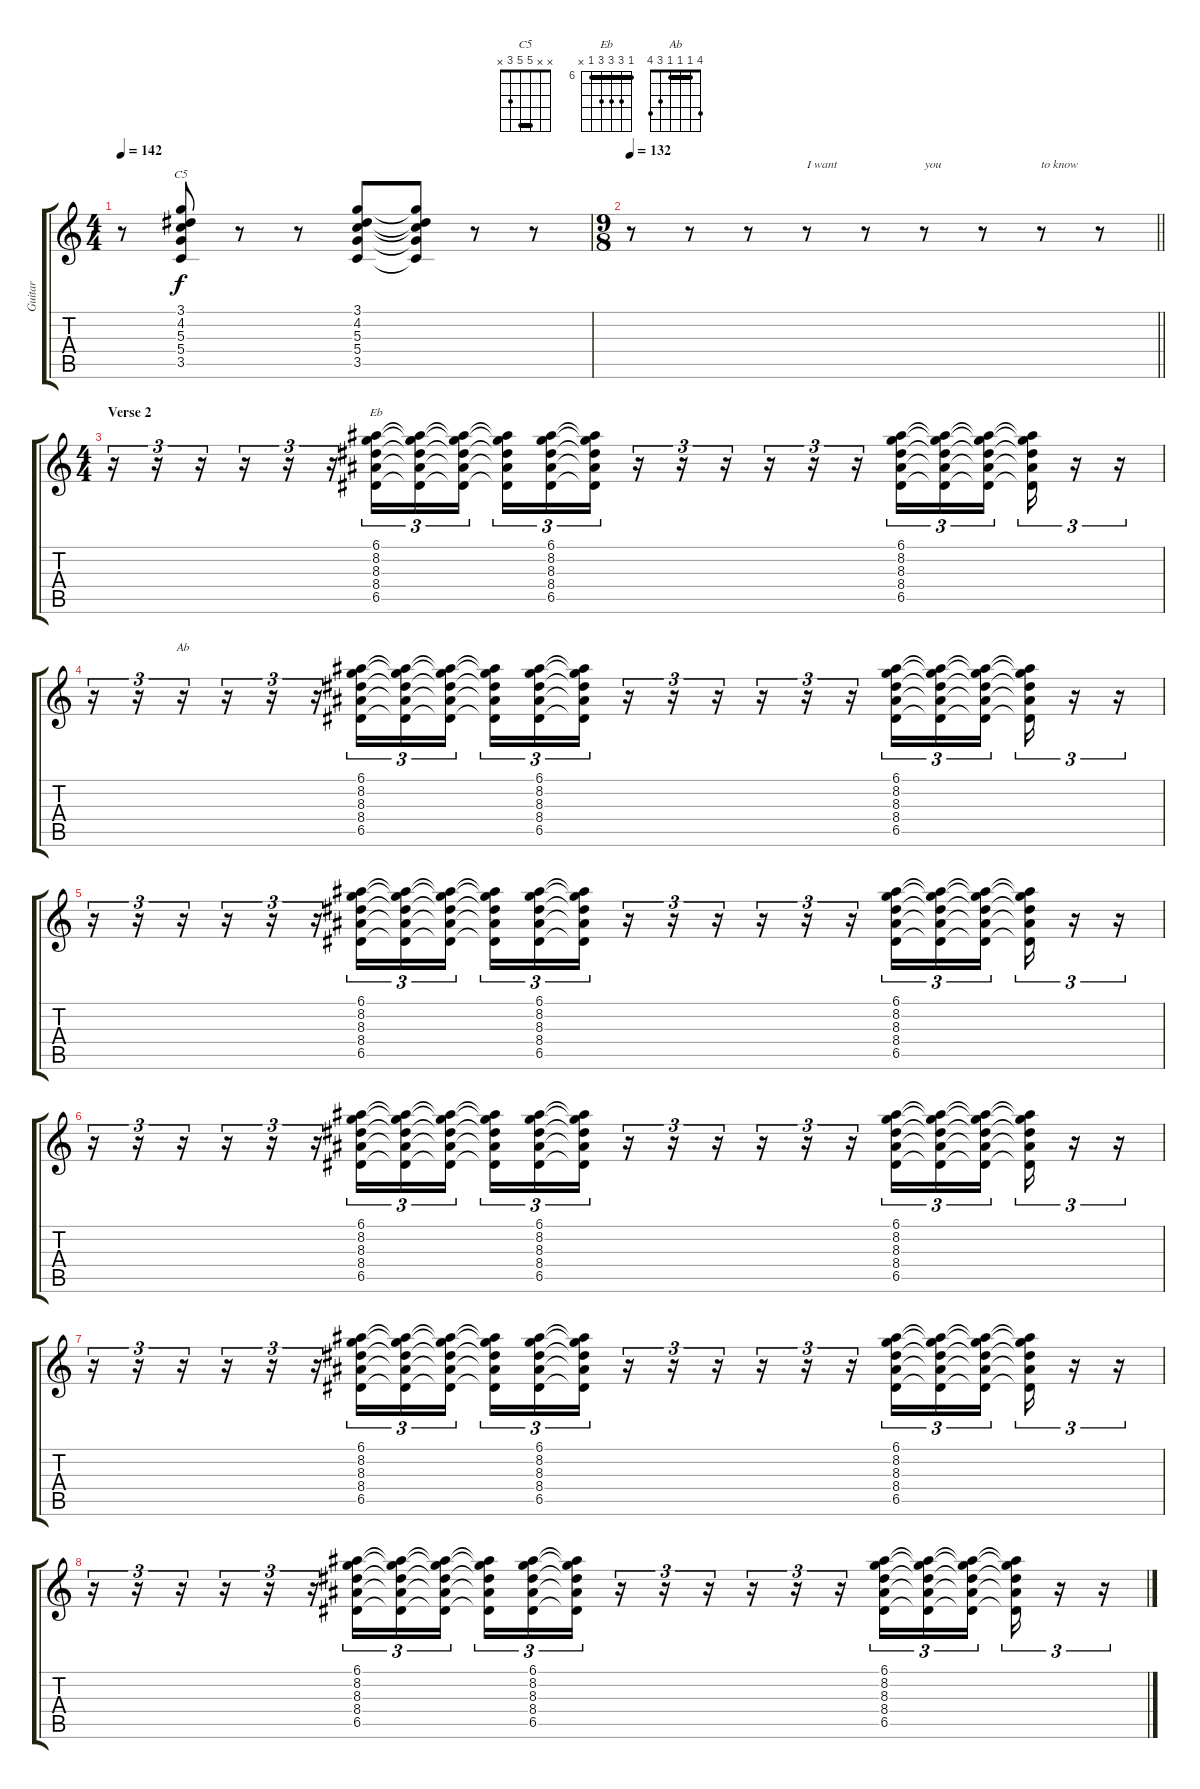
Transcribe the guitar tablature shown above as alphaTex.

\track ("Guitar" "Guitar") {instrument electricguitarjazz}
\staff {score tabs}
\tuning (E4 B3 G3 D3 A2 E2) {hide}
\chord ("C5" x x 5 5 3 x) {barre 5}
\chord ("Eb" 6 8 8 8 6 x) {firstfret 6 barre 6}
\chord ("Ab" 4 1 1 1 3 4) {barre 1}
\ts (4 4)
\tempo 142
\clef g2
\ks c
r.8{dy f} (3.1 4.2 5.3 5.4 3.5).8{ch "C5"} r.8 r.8 (3.1 4.2 5.3 5.4 3.5).8 (3.1{t} 4.2{t} 5.3{t} 5.4{t} 3.5{t}).8 r.8 r.8 |
\ts (9 8)
\tempo 132
\barLineRight lightlight
r.8 r.8 r.8 r.8{txt "I want"} r.8 r.8{txt "you"} r.8 r.8{txt "to know"} r.8 |
\ts (4 4)
\section ("" "Verse 2")
r.16{tu (3 2)} r.16{tu (3 2)} r.16{tu (3 2)} r.16{tu (3 2)} r.16{tu (3 2)} r.16{tu (3 2)} (6.1 8.2 8.3 8.4 6.5).16{tu (3 2) ch "Eb"} (6.1{t} 8.2{t} 8.3{t} 8.4{t} 6.5{t}).16{tu (3 2)} (6.1{t} 8.2{t} 8.3{t} 8.4{t} 6.5{t}).16{tu (3 2) beam splitsecondary} (6.1{t} 8.2{t} 8.3{t} 8.4{t} 6.5{t}).16{tu (3 2)} (6.1 8.2 8.3 8.4 6.5).16{tu (3 2)} (6.1{t} 8.2{t} 8.3{t} 8.4{t} 6.5{t}).16{tu (3 2)} r.16{tu (3 2)} r.16{tu (3 2)} r.16{tu (3 2)} r.16{tu (3 2)} r.16{tu (3 2)} r.16{tu (3 2)} (6.1 8.2 8.3 8.4 6.5).16{tu (3 2)} (6.1{t} 8.2{t} 8.3{t} 8.4{t} 6.5{t}).16{tu (3 2)} (6.1{t} 8.2{t} 8.3{t} 8.4{t} 6.5{t}).16{tu (3 2) beam splitsecondary} (6.1{t} 8.2{t} 8.3{t} 8.4{t} 6.5{t}).16{tu (3 2)} r.16{tu (3 2)} r.16{tu (3 2)} |
r.16{tu (3 2)} r.16{tu (3 2)} r.16{tu (3 2) ch "Ab"} r.16{tu (3 2)} r.16{tu (3 2)} r.16{tu (3 2)} (6.1 8.2 8.3 8.4 6.5).16{tu (3 2)} (6.1{t} 8.2{t} 8.3{t} 8.4{t} 6.5{t}).16{tu (3 2)} (6.1{t} 8.2{t} 8.3{t} 8.4{t} 6.5{t}).16{tu (3 2) beam splitsecondary} (6.1{t} 8.2{t} 8.3{t} 8.4{t} 6.5{t}).16{tu (3 2)} (6.1 8.2 8.3 8.4 6.5).16{tu (3 2)} (6.1{t} 8.2{t} 8.3{t} 8.4{t} 6.5{t}).16{tu (3 2)} r.16{tu (3 2)} r.16{tu (3 2)} r.16{tu (3 2)} r.16{tu (3 2)} r.16{tu (3 2)} r.16{tu (3 2)} (6.1 8.2 8.3 8.4 6.5).16{tu (3 2)} (6.1{t} 8.2{t} 8.3{t} 8.4{t} 6.5{t}).16{tu (3 2)} (6.1{t} 8.2{t} 8.3{t} 8.4{t} 6.5{t}).16{tu (3 2) beam splitsecondary} (6.1{t} 8.2{t} 8.3{t} 8.4{t} 6.5{t}).16{tu (3 2)} r.16{tu (3 2)} r.16{tu (3 2)} |
r.16{tu (3 2)} r.16{tu (3 2)} r.16{tu (3 2)} r.16{tu (3 2)} r.16{tu (3 2)} r.16{tu (3 2)} (6.1 8.2 8.3 8.4 6.5).16{tu (3 2)} (6.1{t} 8.2{t} 8.3{t} 8.4{t} 6.5{t}).16{tu (3 2)} (6.1{t} 8.2{t} 8.3{t} 8.4{t} 6.5{t}).16{tu (3 2) beam splitsecondary} (6.1{t} 8.2{t} 8.3{t} 8.4{t} 6.5{t}).16{tu (3 2)} (6.1 8.2 8.3 8.4 6.5).16{tu (3 2)} (6.1{t} 8.2{t} 8.3{t} 8.4{t} 6.5{t}).16{tu (3 2)} r.16{tu (3 2)} r.16{tu (3 2)} r.16{tu (3 2)} r.16{tu (3 2)} r.16{tu (3 2)} r.16{tu (3 2)} (6.1 8.2 8.3 8.4 6.5).16{tu (3 2)} (6.1{t} 8.2{t} 8.3{t} 8.4{t} 6.5{t}).16{tu (3 2)} (6.1{t} 8.2{t} 8.3{t} 8.4{t} 6.5{t}).16{tu (3 2) beam splitsecondary} (6.1{t} 8.2{t} 8.3{t} 8.4{t} 6.5{t}).16{tu (3 2)} r.16{tu (3 2)} r.16{tu (3 2)} |
r.16{tu (3 2)} r.16{tu (3 2)} r.16{tu (3 2)} r.16{tu (3 2)} r.16{tu (3 2)} r.16{tu (3 2)} (6.1 8.2 8.3 8.4 6.5).16{tu (3 2)} (6.1{t} 8.2{t} 8.3{t} 8.4{t} 6.5{t}).16{tu (3 2)} (6.1{t} 8.2{t} 8.3{t} 8.4{t} 6.5{t}).16{tu (3 2) beam splitsecondary} (6.1{t} 8.2{t} 8.3{t} 8.4{t} 6.5{t}).16{tu (3 2)} (6.1 8.2 8.3 8.4 6.5).16{tu (3 2)} (6.1{t} 8.2{t} 8.3{t} 8.4{t} 6.5{t}).16{tu (3 2)} r.16{tu (3 2)} r.16{tu (3 2)} r.16{tu (3 2)} r.16{tu (3 2)} r.16{tu (3 2)} r.16{tu (3 2)} (6.1 8.2 8.3 8.4 6.5).16{tu (3 2)} (6.1{t} 8.2{t} 8.3{t} 8.4{t} 6.5{t}).16{tu (3 2)} (6.1{t} 8.2{t} 8.3{t} 8.4{t} 6.5{t}).16{tu (3 2) beam splitsecondary} (6.1{t} 8.2{t} 8.3{t} 8.4{t} 6.5{t}).16{tu (3 2)} r.16{tu (3 2)} r.16{tu (3 2)} |
r.16{tu (3 2)} r.16{tu (3 2)} r.16{tu (3 2)} r.16{tu (3 2)} r.16{tu (3 2)} r.16{tu (3 2)} (6.1 8.2 8.3 8.4 6.5).16{tu (3 2)} (6.1{t} 8.2{t} 8.3{t} 8.4{t} 6.5{t}).16{tu (3 2)} (6.1{t} 8.2{t} 8.3{t} 8.4{t} 6.5{t}).16{tu (3 2) beam splitsecondary} (6.1{t} 8.2{t} 8.3{t} 8.4{t} 6.5{t}).16{tu (3 2)} (6.1 8.2 8.3 8.4 6.5).16{tu (3 2)} (6.1{t} 8.2{t} 8.3{t} 8.4{t} 6.5{t}).16{tu (3 2)} r.16{tu (3 2)} r.16{tu (3 2)} r.16{tu (3 2)} r.16{tu (3 2)} r.16{tu (3 2)} r.16{tu (3 2)} (6.1 8.2 8.3 8.4 6.5).16{tu (3 2)} (6.1{t} 8.2{t} 8.3{t} 8.4{t} 6.5{t}).16{tu (3 2)} (6.1{t} 8.2{t} 8.3{t} 8.4{t} 6.5{t}).16{tu (3 2) beam splitsecondary} (6.1{t} 8.2{t} 8.3{t} 8.4{t} 6.5{t}).16{tu (3 2)} r.16{tu (3 2)} r.16{tu (3 2)} |
r.16{tu (3 2)} r.16{tu (3 2)} r.16{tu (3 2)} r.16{tu (3 2)} r.16{tu (3 2)} r.16{tu (3 2)} (6.1 8.2 8.3 8.4 6.5).16{tu (3 2)} (6.1{t} 8.2{t} 8.3{t} 8.4{t} 6.5{t}).16{tu (3 2)} (6.1{t} 8.2{t} 8.3{t} 8.4{t} 6.5{t}).16{tu (3 2) beam splitsecondary} (6.1{t} 8.2{t} 8.3{t} 8.4{t} 6.5{t}).16{tu (3 2)} (6.1 8.2 8.3 8.4 6.5).16{tu (3 2)} (6.1{t} 8.2{t} 8.3{t} 8.4{t} 6.5{t}).16{tu (3 2)} r.16{tu (3 2)} r.16{tu (3 2)} r.16{tu (3 2)} r.16{tu (3 2)} r.16{tu (3 2)} r.16{tu (3 2)} (6.1 8.2 8.3 8.4 6.5).16{tu (3 2)} (6.1{t} 8.2{t} 8.3{t} 8.4{t} 6.5{t}).16{tu (3 2)} (6.1{t} 8.2{t} 8.3{t} 8.4{t} 6.5{t}).16{tu (3 2) beam splitsecondary} (6.1{t} 8.2{t} 8.3{t} 8.4{t} 6.5{t}).16{tu (3 2)} r.16{tu (3 2)} r.16{tu (3 2)}
